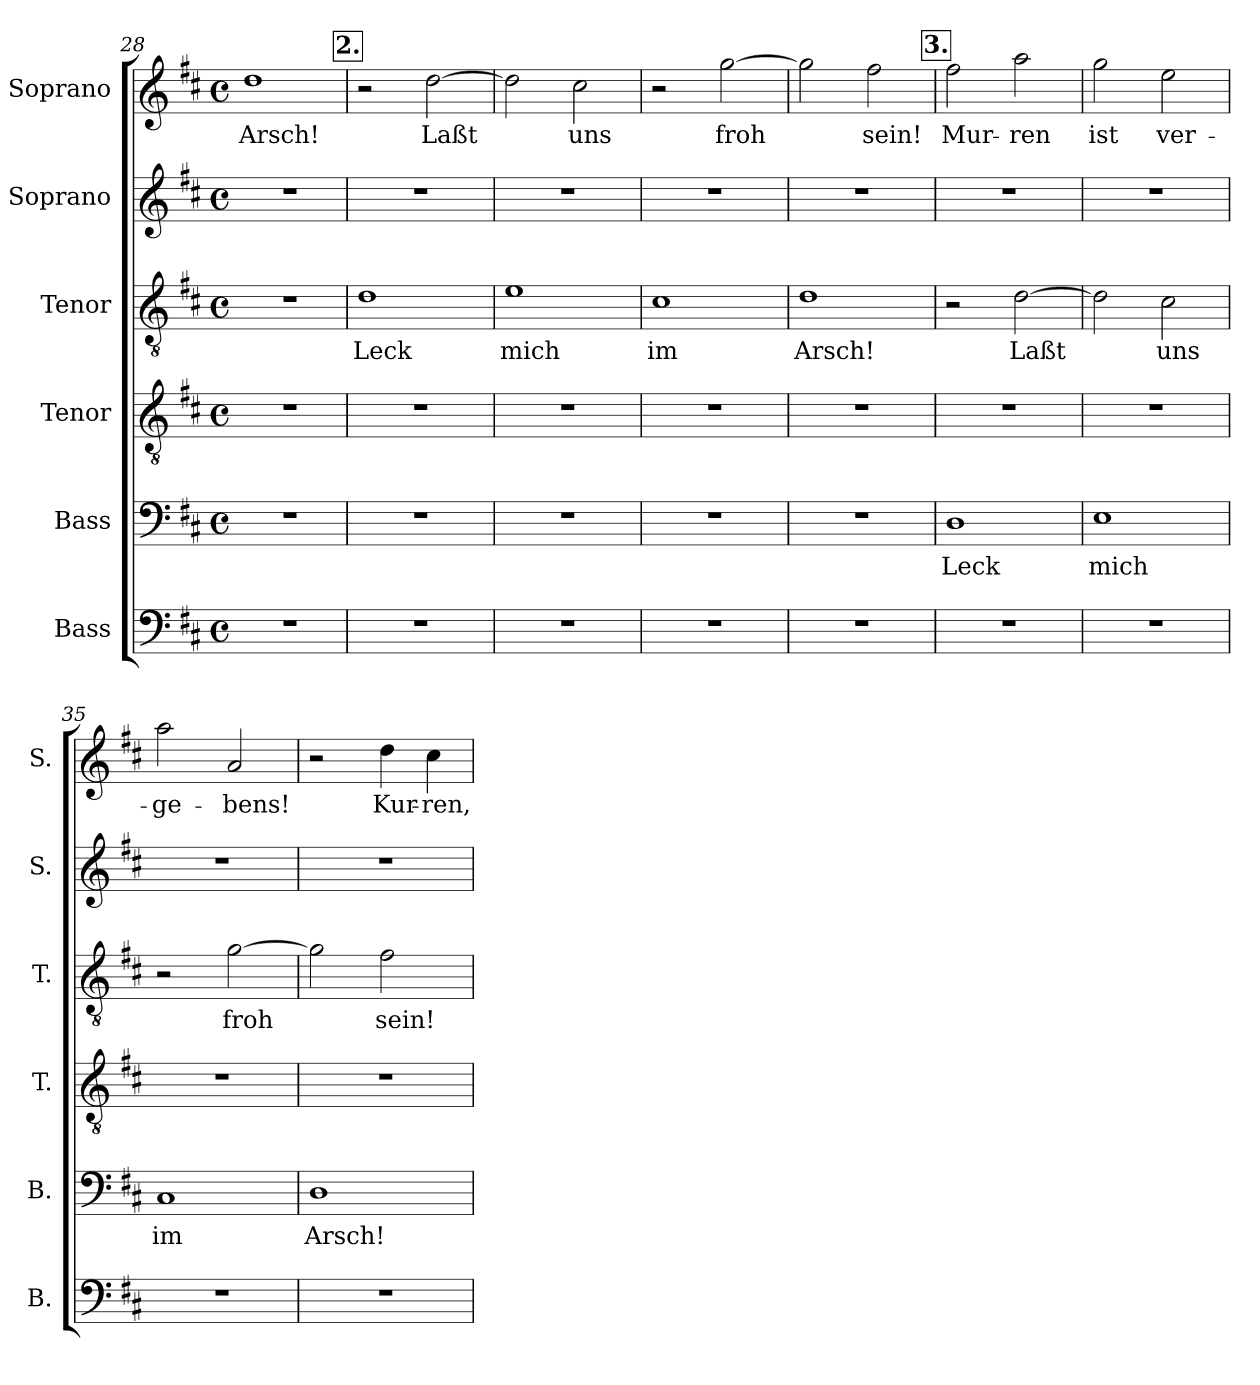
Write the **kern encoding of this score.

**kern	**kern	**text	**kern	**kern	**text	**kern	**kern	**text
*part6	*part5	*part5	*part4	*part3	*part3	*part2	*part1	*part1
*staff6	*staff5	*staff5	*staff4	*staff3	*staff3	*staff2	*staff1	*staff1
*I"Bass	*I"Bass	*	*I"Tenor	*I"Tenor	*	*I"Soprano	*I"Soprano	*
*I'B.	*I'B.	*	*I'T.	*I'T.	*	*I'S.	*I'S.	*
*clefF4	*clefF4	*	*clefGv2	*clefGv2	*	*clefG2	*clefG2	*
*k[f#c#]	*k[f#c#]	*	*k[f#c#]	*k[f#c#]	*	*k[f#c#]	*k[f#c#]	*
*M4/4	*M4/4	*	*M4/4	*M4/4	*	*M4/4	*M4/4	*
*met(c)	*met(c)	*	*met(c)	*met(c)	*	*met(c)	*met(c)	*
=28	=28	=28	=28	=28	=28	=28	=28	=28
!	!	!	!	!	!	!	!	!LO:LY:b
1r	1r	.	1r	1r	.	1r	1dd	Arsch!
!!LO:REH:place=s1:a:B:fs=14:t=2.
=29	=29	=29	=29	=29	=29	=29	=29	=29
!	!	!	!	!	!LO:LY:b	!	!	!
1r	1r	.	1r	1d	Leck	1r	2r	.
!	!	!	!	!	!	!	!	!LO:LY:b
.	.	.	.	.	.	.	[2dd\	Laßt
=30	=30	=30	=30	=30	=30	=30	=30	=30
!	!	!	!	!	!LO:LY:b	!	!	!
1r	1r	.	1r	1e	mich	1r	2dd\]	.
!	!	!	!	!	!	!	!	!LO:LY:b
.	.	.	.	.	.	.	2cc#\	uns
=31	=31	=31	=31	=31	=31	=31	=31	=31
!	!	!	!	!	!LO:LY:b	!	!	!
1r	1r	.	1r	1c#	im	1r	2r	.
!	!	!	!	!	!	!	!	!LO:LY:b
.	.	.	.	.	.	.	[2gg\	froh
=32	=32	=32	=32	=32	=32	=32	=32	=32
!	!	!	!	!	!LO:LY:b	!	!	!
1r	1r	.	1r	1d	Arsch!	1r	2gg\]	.
!	!	!	!	!	!	!	!	!LO:LY:b
.	.	.	.	.	.	.	2ff#\	sein!
!!LO:REH:place=s1:a:B:fs=14:t=3.
=33	=33	=33	=33	=33	=33	=33	=33	=33
!	!	!LO:LY:b	!	!	!	!	!	!LO:LY:b
1r	1D	Leck	1r	2r	.	1r	2ff#\	Mur-
!	!	!	!	!	!LO:LY:b	!	!	!LO:LY:b
.	.	.	.	[2d\	Laßt	.	2aa\	-ren
!!LO:LB:g=z
=34	=34	=34	=34	=34	=34	=34	=34	=34
!	!	!LO:LY:b	!	!	!	!	!	!LO:LY:b
1r	1E	mich	1r	2d\]	.	1r	2gg\	ist
!	!	!	!	!	!LO:LY:b	!	!	!LO:LY:b
.	.	.	.	2c#\	uns	.	2ee\	ver-
=35	=35	=35	=35	=35	=35	=35	=35	=35
!	!	!LO:LY:b	!	!	!	!	!	!LO:LY:b
1r	1C#	im	1r	2r	.	1r	2aa\	-ge-
!	!	!	!	!	!LO:LY:b	!	!	!LO:LY:b
.	.	.	.	[2g\	froh	.	2a/	-bens!
=36	=36	=36	=36	=36	=36	=36	=36	=36
!	!	!LO:LY:b	!	!	!	!	!	!
1r	1D	Arsch!	1r	2g\]	.	1r	2r	.
!	!	!	!	!	!LO:LY:b	!	!	!LO:LY:b
.	.	.	.	2f#\	sein!	.	4dd\	Kur-
!	!	!	!	!	!	!	!	!LO:LY:b
.	.	.	.	.	.	.	4cc#\	-ren,
=	=	=	=	=	=	=	=	=
*-	*-	*-	*-	*-	*-	*-	*-	*-
